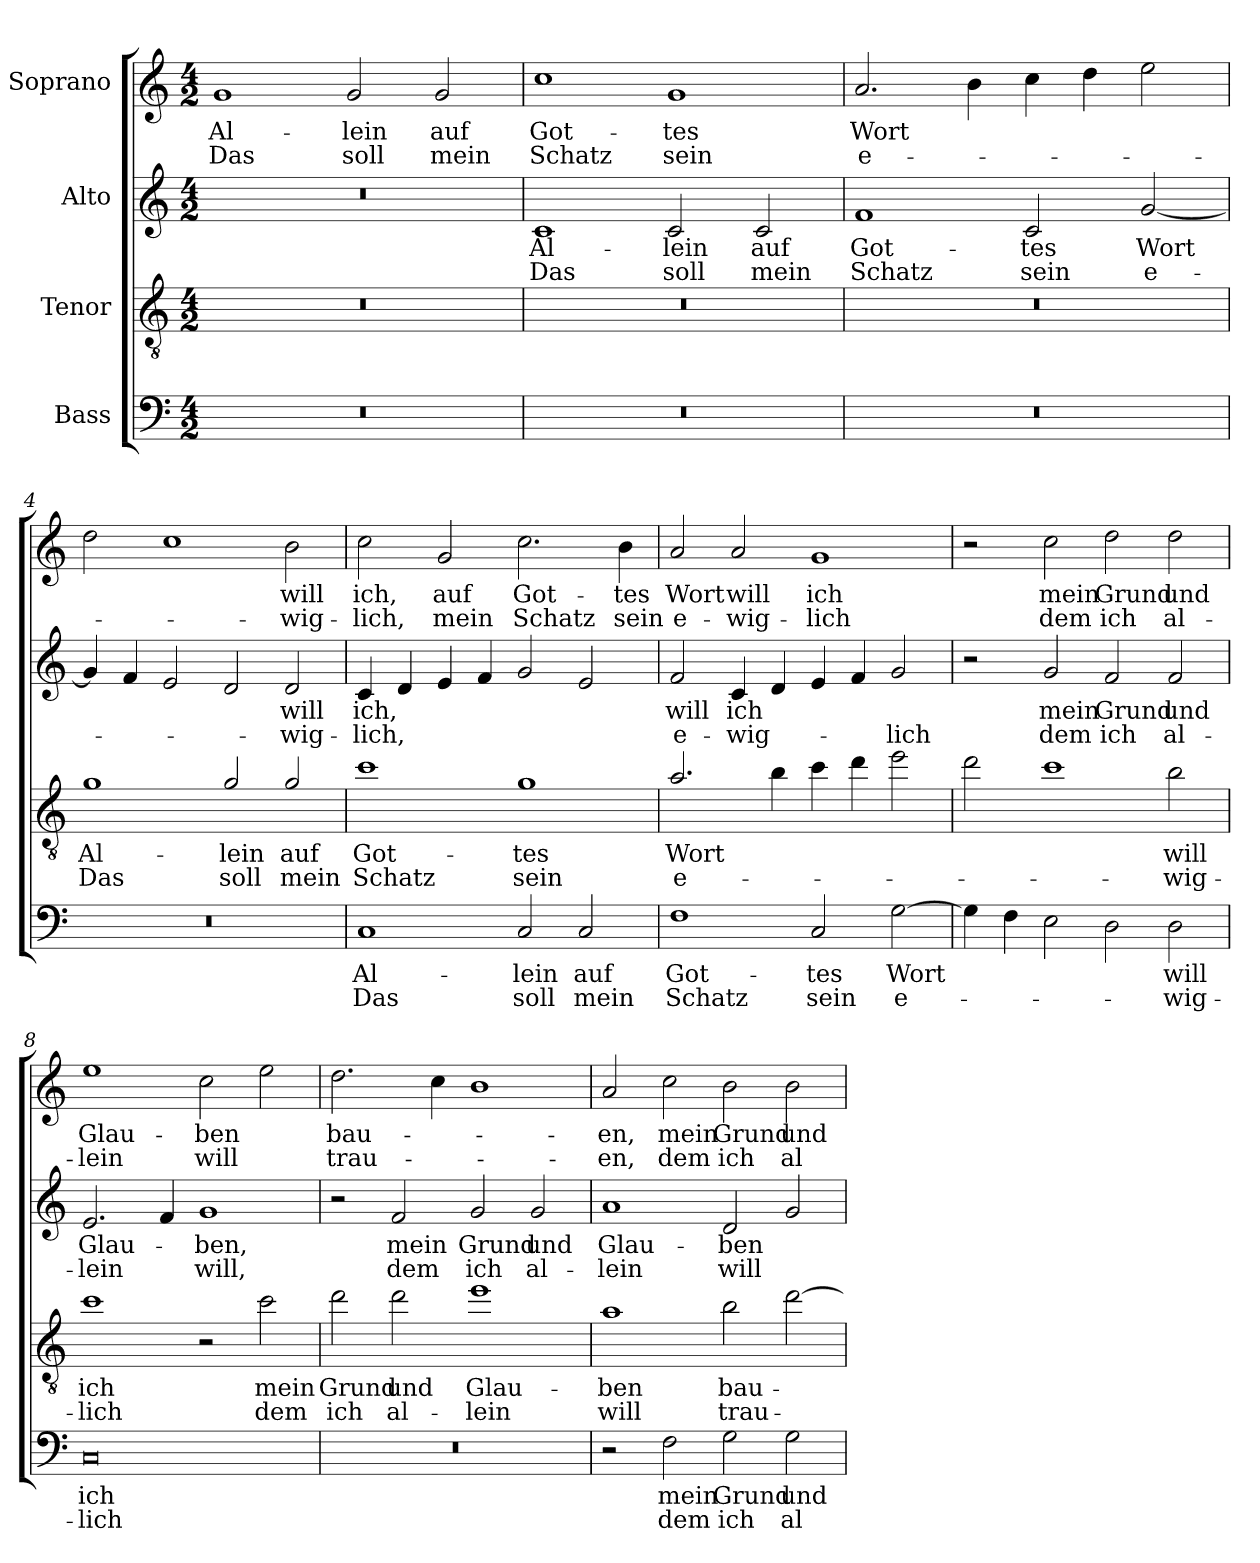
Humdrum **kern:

**kern	**text	**text	**kern	**text	**text	**kern	**text	**text	**kern	**text	**text
*part4	*part4	*part4	*part3	*part3	*part3	*part2	*part2	*part2	*part1	*part1	*part1
*staff4	*staff4	*staff4	*staff3	*staff3	*staff3	*staff2	*staff2	*staff2	*staff1	*staff1	*staff1
*I"Bass	*	*	*I"Tenor	*	*	*I"Alto	*	*	*I"Soprano	*	*
*clefF4	*	*	*clefGv2	*	*	*clefG2	*	*	*clefG2	*	*
*	*	*	*ITrd7c12	*	*	*	*	*	*	*	*
*k[]	*	*	*k[]	*	*	*k[]	*	*	*k[]	*	*
*M4/2	*	*	*M4/2	*	*	*M4/2	*	*	*M4/2	*	*
=1	=1	=1	=1	=1	=1	=1	=1	=1	=1	=1	=1
!LO:N:vis=1	!	!	!LO:N:vis=1	!	!	!LO:N:vis=1	!	!	!	!LO:LY:b	!LO:LY:b
0r	.	.	0r	.	.	0r	.	.	1g/	Al-	Das
!	!	!	!	!	!	!	!	!	!	!LO:LY:b	!LO:LY:b
.	.	.	.	.	.	.	.	.	2g/	-lein	soll
!	!	!	!	!	!	!	!	!	!	!LO:LY:b	!LO:LY:b
.	.	.	.	.	.	.	.	.	2g/	auf	mein
=2	=2	=2	=2	=2	=2	=2	=2	=2	=2	=2	=2
!LO:N:vis=1	!	!	!LO:N:vis=1	!	!	!	!LO:LY:b	!LO:LY:b	!	!LO:LY:b	!LO:LY:b
0r	.	.	0r	.	.	1c/	Al-	Das	1cc\	Got-	Schatz
!	!	!	!	!	!	!	!LO:LY:b	!LO:LY:b	!	!LO:LY:b	!LO:LY:b
.	.	.	.	.	.	2c/	-lein	soll	1g/	-tes	sein
!	!	!	!	!	!	!	!LO:LY:b	!LO:LY:b	!	!	!
.	.	.	.	.	.	2c/	auf	mein	.	.	.
=3	=3	=3	=3	=3	=3	=3	=3	=3	=3	=3	=3
!LO:N:vis=1	!	!	!LO:N:vis=1	!	!	!	!LO:LY:b	!LO:LY:b	!	!LO:LY:b	!LO:LY:b
0r	.	.	0r	.	.	1f/	Got-	Schatz	2.a/	Wort	e-
.	.	.	.	.	.	.	.	.	4b\	.	.
!	!	!	!	!	!	!	!LO:LY:b	!LO:LY:b	!	!	!
.	.	.	.	.	.	2c/	-tes	sein	4cc\	.	.
.	.	.	.	.	.	.	.	.	4dd\	.	.
!	!	!	!	!	!	!	!LO:LY:b	!LO:LY:b	!	!	!
.	.	.	.	.	.	[2g/	Wort	e-	2ee\	.	.
=4	=4	=4	=4	=4	=4	=4	=4	=4	=4	=4	=4
!LO:N:vis=1	!	!	!	!LO:LY:b	!LO:LY:b	!	!	!	!	!	!
0r	.	.	1G/	Al-	Das	4g/]	.	.	2dd\	.	.
.	.	.	.	.	.	4f/	.	.	.	.	.
.	.	.	.	.	.	2e/	.	.	1cc\	.	.
!	!	!	!	!LO:LY:b	!LO:LY:b	!	!	!	!	!	!
.	.	.	2G/	-lein	soll	2d/	.	.	.	.	.
!	!	!	!	!LO:LY:b	!LO:LY:b	!	!LO:LY:b	!LO:LY:b	!	!LO:LY:b	!LO:LY:b
.	.	.	2G/	auf	mein	2d/	will	-wig-	2b\	will	-wig-
=5	=5	=5	=5	=5	=5	=5	=5	=5	=5	=5	=5
!	!LO:LY:b	!LO:LY:b	!	!LO:LY:b	!LO:LY:b	!	!LO:LY:b	!LO:LY:b	!	!LO:LY:b	!LO:LY:b
1C/	Al-	Das	1c\	Got-	Schatz	4c/	ich,	-lich,	2cc\	ich,	-lich,
.	.	.	.	.	.	4d/	.	.	.	.	.
!	!	!	!	!	!	!	!	!	!	!LO:LY:b	!LO:LY:b
.	.	.	.	.	.	4e/	.	.	2g/	auf	mein
.	.	.	.	.	.	4f/	.	.	.	.	.
!	!LO:LY:b	!LO:LY:b	!	!LO:LY:b	!LO:LY:b	!	!	!	!	!LO:LY:b	!LO:LY:b
2C/	-lein	soll	1G/	-tes	sein	2g/	.	.	2.cc\	Got-	Schatz
!	!LO:LY:b	!LO:LY:b	!	!	!	!	!	!	!	!	!
2C/	auf	mein	.	.	.	2e/	.	.	.	.	.
!	!	!	!	!	!	!	!	!	!	!LO:LY:b	!LO:LY:b
.	.	.	.	.	.	.	.	.	4b\	-tes	sein
=6	=6	=6	=6	=6	=6	=6	=6	=6	=6	=6	=6
!	!LO:LY:b	!LO:LY:b	!	!LO:LY:b	!LO:LY:b	!	!LO:LY:b	!LO:LY:b	!	!LO:LY:b	!LO:LY:b
1F\	Got-	Schatz	2.A/	Wort	e-	2f/	will	e-	2a/	Wort	e-
!	!	!	!	!	!	!	!LO:LY:b	!LO:LY:b	!	!LO:LY:b	!LO:LY:b
.	.	.	.	.	.	4c/	ich	-wig-	2a/	will	-wig-
.	.	.	4B\	.	.	4d/	.	.	.	.	.
!	!LO:LY:b	!LO:LY:b	!	!	!	!	!	!	!	!LO:LY:b	!LO:LY:b
2C/	-tes	sein	4c\	.	.	4e/	.	.	1g/	ich	-lich
.	.	.	4d\	.	.	4f/	.	.	.	.	.
!	!LO:LY:b	!LO:LY:b	!	!	!	!	!	!LO:LY:b	!	!	!
[2G\	Wort	e-	2e\	.	.	2g/	.	-lich	.	.	.
=7	=7	=7	=7	=7	=7	=7	=7	=7	=7	=7	=7
4G\]	.	.	2d\	.	.	2r	.	.	2r	.	.
4F\	.	.	.	.	.	.	.	.	.	.	.
!	!	!	!	!	!	!	!LO:LY:b	!LO:LY:b	!	!LO:LY:b	!LO:LY:b
2E\	.	.	1c\	.	.	2g/	mein	dem	2cc\	mein	dem
!	!	!	!	!	!	!	!LO:LY:b	!LO:LY:b	!	!LO:LY:b	!LO:LY:b
2D\	.	.	.	.	.	2f/	Grund	ich	2dd\	Grund	ich
!	!LO:LY:b	!LO:LY:b	!	!LO:LY:b	!LO:LY:b	!	!LO:LY:b	!LO:LY:b	!	!LO:LY:b	!LO:LY:b
2D\	will	-wig-	2B\	will	-wig-	2f/	und	al-	2dd\	und	al-
=8	=8	=8	=8	=8	=8	=8	=8	=8	=8	=8	=8
!	!LO:LY:b	!LO:LY:b	!	!LO:LY:b	!LO:LY:b	!	!LO:LY:b	!LO:LY:b	!	!LO:LY:b	!LO:LY:b
0C/	ich	-lich	1c\	ich	-lich	2.e/	Glau-	-lein	1ee\	Glau-	-lein
.	.	.	.	.	.	4f/	.	.	.	.	.
!	!	!	!	!	!	!	!LO:LY:b	!LO:LY:b	!	!LO:LY:b	!LO:LY:b
.	.	.	2r	.	.	1g/	ben,	will,	2cc\	-ben	will
!	!	!	!	!LO:LY:b	!LO:LY:b	!	!	!	!	!	!
.	.	.	2c\	mein	dem	.	.	.	2ee\	.	.
=9	=9	=9	=9	=9	=9	=9	=9	=9	=9	=9	=9
!LO:N:vis=1	!	!	!	!LO:LY:b	!LO:LY:b	!	!	!	!	!LO:LY:b	!LO:LY:b
0r	.	.	2d\	Grund	ich	2r	.	.	2.dd\	bau-	trau-
!	!	!	!	!LO:LY:b	!LO:LY:b	!	!LO:LY:b	!LO:LY:b	!	!	!
.	.	.	2d\	und	al-	2f/	mein	dem	.	.	.
.	.	.	.	.	.	.	.	.	4cc\	.	.
!	!	!	!	!LO:LY:b	!LO:LY:b	!	!LO:LY:b	!LO:LY:b	!	!	!
.	.	.	1e\	Glau-	-lein	2g/	Grund	ich	1b\	.	.
!	!	!	!	!	!	!	!LO:LY:b	!LO:LY:b	!	!	!
.	.	.	.	.	.	2g/	und	al-	.	.	.
=10	=10	=10	=10	=10	=10	=10	=10	=10	=10	=10	=10
!	!	!	!	!LO:LY:b	!LO:LY:b	!	!LO:LY:b	!LO:LY:b	!	!LO:LY:b	!LO:LY:b
2r	.	.	1A/	-ben	will	1a/	Glau-	-lein	2a/	-en,	-en,
!	!LO:LY:b	!LO:LY:b	!	!	!	!	!	!	!	!LO:LY:b	!LO:LY:b
2F\	mein	dem	.	.	.	.	.	.	2cc\	mein	dem
!	!LO:LY:b	!LO:LY:b	!	!LO:LY:b	!LO:LY:b	!	!LO:LY:b	!LO:LY:b	!	!LO:LY:b	!LO:LY:b
2G\	Grund	ich	2B\	bau-	trau-	2d/	-ben	will	2b\	Grund	ich
!	!LO:LY:b	!LO:LY:b	!	!	!	!	!	!	!	!LO:LY:b	!LO:LY:b
2G\	und	al-	[2d\	.	.	2g/	.	.	2b\	und	al-
=	=	=	=	=	=	=	=	=	=	=	=
*-	*-	*-	*-	*-	*-	*-	*-	*-	*-	*-	*-
